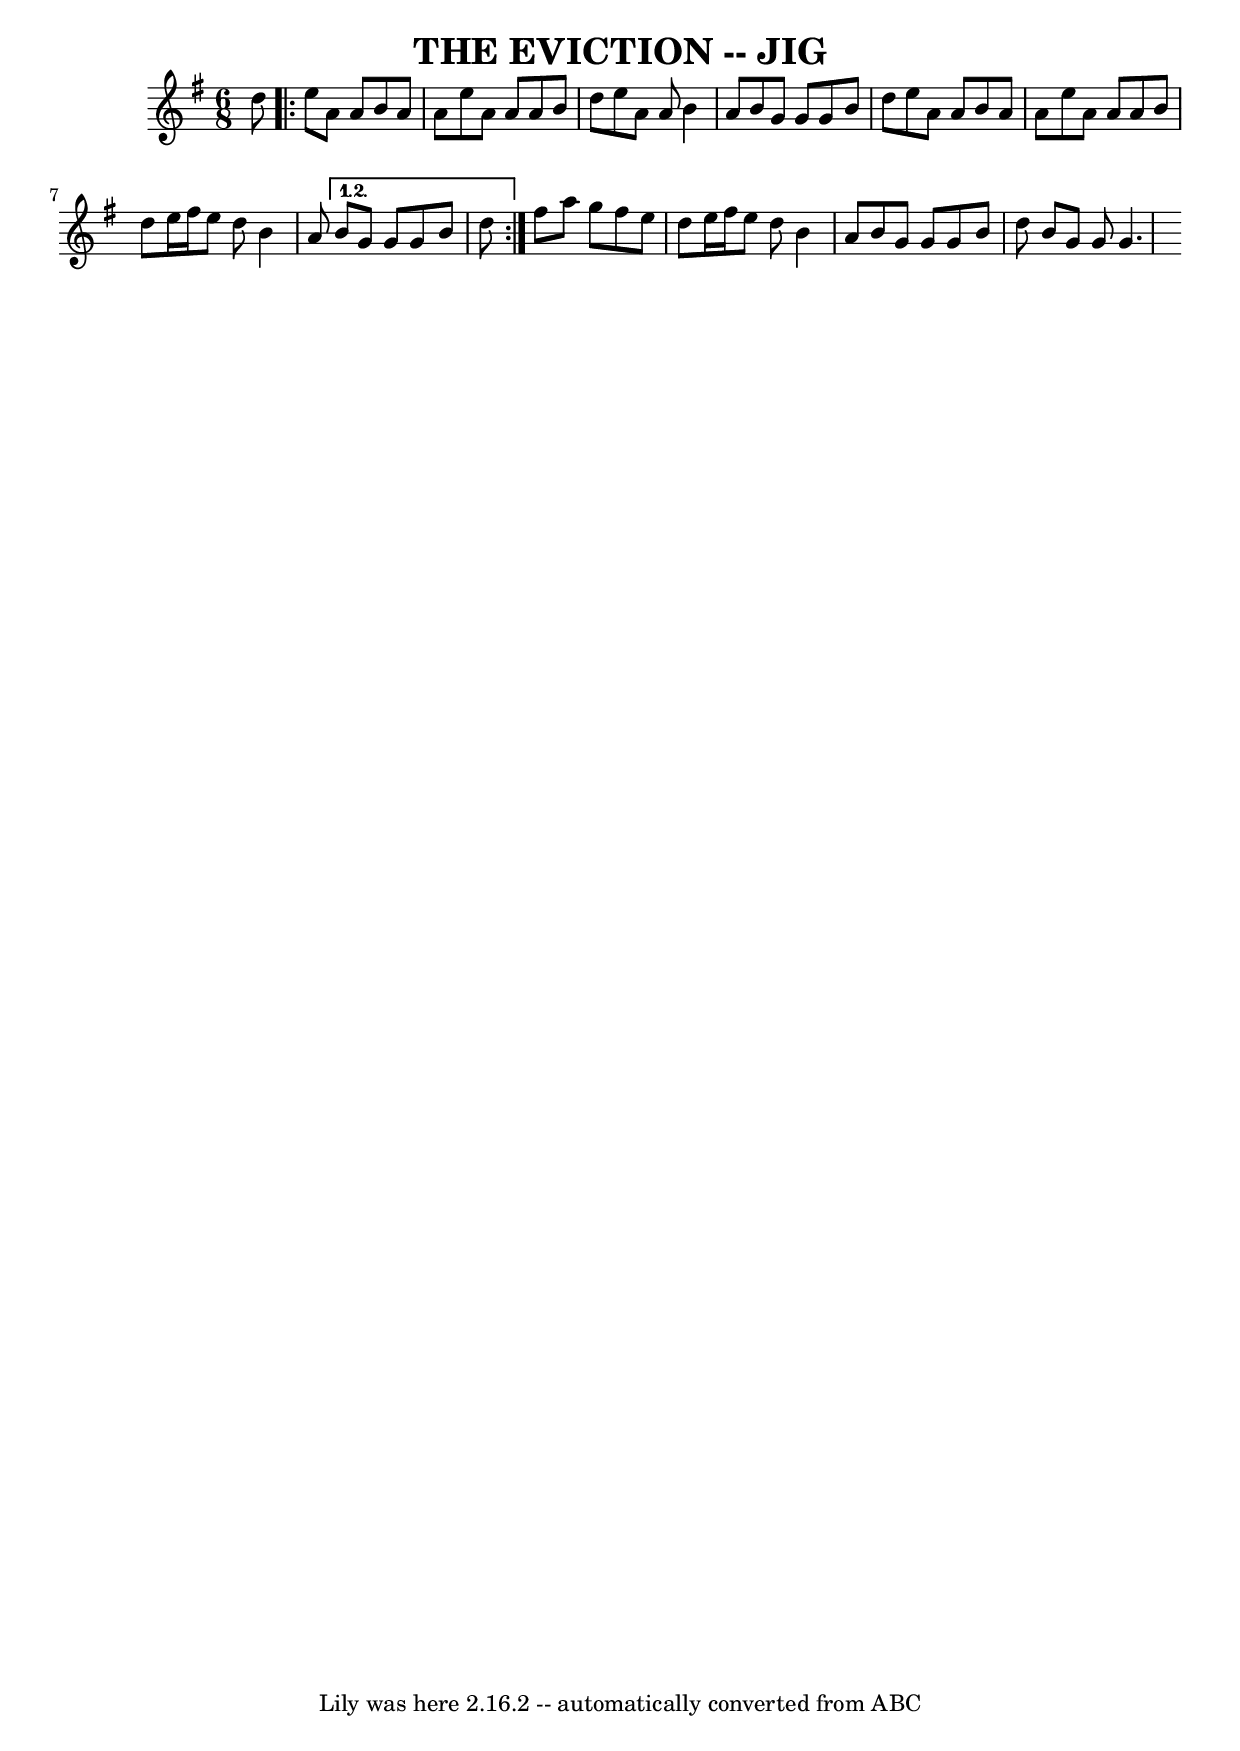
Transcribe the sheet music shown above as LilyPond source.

\version "2.16.2"
\include "Mammoth.ily"
\header {
  %% book = "Ryan's Mammoth Collection, p104"
 crossRefNumber = "1"
 footnotes = "\\\\\"Scat:ter the Mud\" in CRE 1.\\\\\"The Maids of Tramore\" Roche"
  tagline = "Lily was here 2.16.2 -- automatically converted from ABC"
  title = "THE EVICTION -- JIG"

}
voicedefault =  {


  \time 6/8 
  \key g \major
 d''8    
  \repeat volta 2 {
 e''8 a'8 a'8 b'8 a'8 a'8     |
 e''8 a'8 a'8 a'8 b'8 d''8     |
 e''8 a'8 a'8 b'4 a'8    |
 b'8 g'8 g'8 g'8 b'8 d''8     |
 e''8 a'8 a'8 b'8 a'8 a'8     |
 e''8 a'8 a'8 a'8 b'8 d''8    |
 e''16    
 fs''16 e''8 d''8 b'4 a'8    
  } \alternative{{ b'8 g'8 g'8   
		 g'8 b'8 d''8    
		 } 
	       } fs''8 a''8 g''8 fs''8 e''8 d''8     |
 e''16 fs''16 e''8 d''8 b'4 a'8    |
 b'8 g'8 g'8 g'8 b'8 d''8    \bar ": |" b'8 g'8 g'8 g'4.    \bar "| |"   

}

\score{
  <<

    \context Staff="default"
    {
      \voicedefault 
      
    }

  >>
  \layout {
    
  }
  \midi {
  }

}
